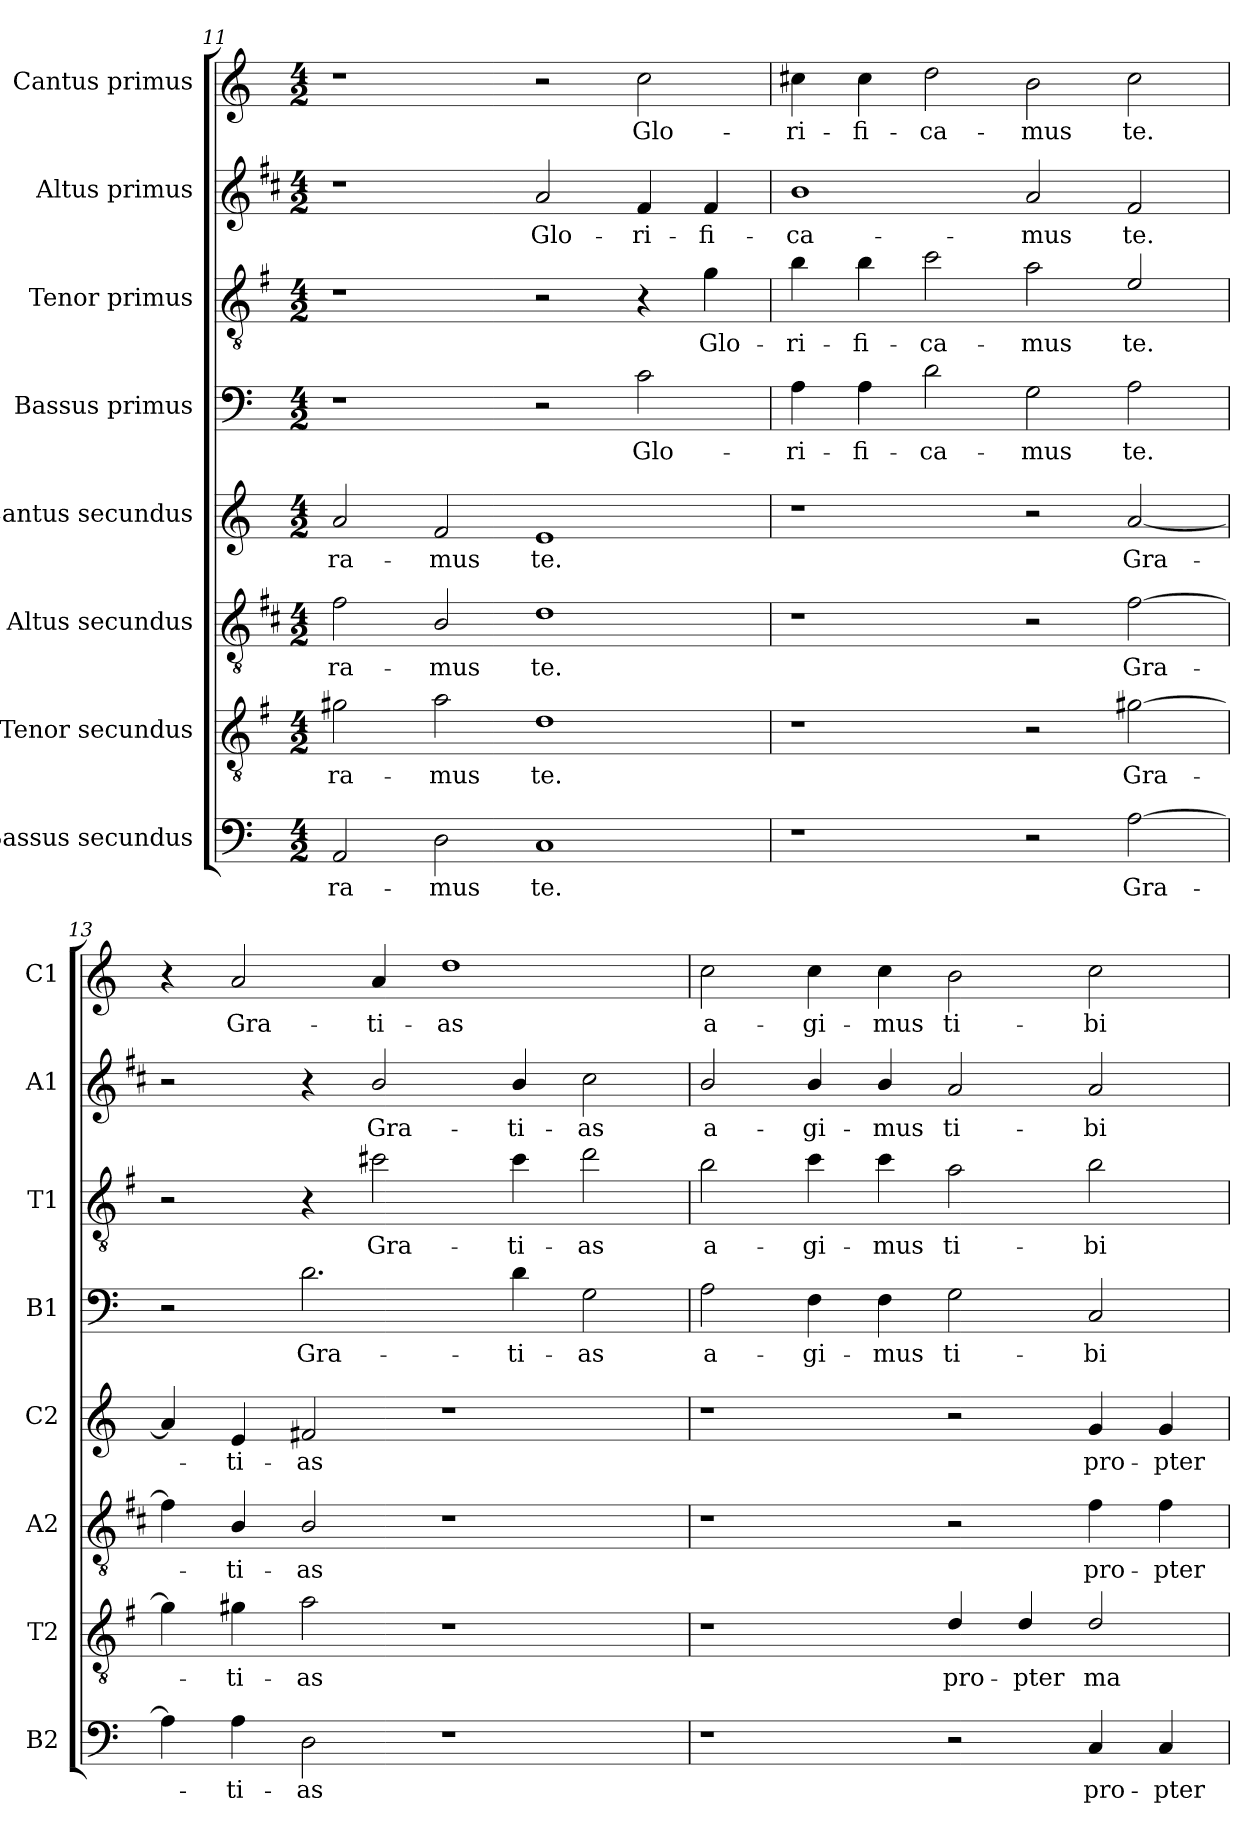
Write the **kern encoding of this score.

**kern	**text	**kern	**text	**kern	**text	**kern	**text	**kern	**text	**kern	**text	**kern	**text	**kern	**text
*part8	*part8	*part7	*part7	*part6	*part6	*part5	*part5	*part4	*part4	*part3	*part3	*part2	*part2	*part1	*part1
*staff8	*staff8	*staff7	*staff7	*staff6	*staff6	*staff5	*staff5	*staff4	*staff4	*staff3	*staff3	*staff2	*staff2	*staff1	*staff1
*I"Bassus secundus	*	*I"Tenor secundus	*	*I"Altus secundus	*	*I"Cantus secundus	*	*I"Bassus primus	*	*I"Tenor primus	*	*I"Altus primus	*	*I"Cantus primus	*
*I'B2	*	*I'T2	*	*I'A2	*	*I'C2	*	*I'B1	*	*I'T1	*	*I'A1	*	*I'C1	*
*clefF4	*	*clefGv2	*	*clefGv2	*	*clefG2	*	*clefF4	*	*clefGv2	*	*clefG2	*	*clefG2	*
*	*	*ITrd4c7	*	*ITrd1c2	*	*	*	*	*	*ITrd4c7	*	*ITrd1c2	*	*	*
*k[]	*	*k[]	*	*k[]	*	*k[]	*	*k[]	*	*k[]	*	*k[]	*	*k[]	*
*C:	*	*C:	*	*C:	*	*C:	*	*C:	*	*C:	*	*C:	*	*C:	*
*M4/2	*	*M4/2	*	*M4/2	*	*M4/2	*	*M4/2	*	*M4/2	*	*M4/2	*	*M4/2	*
=11	=11	=11	=11	=11	=11	=11	=11	=11	=11	=11	=11	=11	=11	=11	=11
!	!LO:LY:b	!	!LO:LY:b	!	!LO:LY:b	!	!LO:LY:b	!	!	!	!	!	!	!	!
2AA/	-ra-	2c#X\	-ra-	2e\	-ra-	2a/	-ra-	1r	.	1r	.	1r	.	1r	.
!	!LO:LY:b	!	!LO:LY:b	!	!LO:LY:b	!	!LO:LY:b	!	!	!	!	!	!	!	!
2D\	-mus	2d\	-mus	2A/	-mus	2f/	-mus	.	.	.	.	.	.	.	.
!	!LO:LY:b	!	!LO:LY:b	!	!LO:LY:b	!	!LO:LY:b	!	!	!	!	!	!LO:LY:b	!	!
1C	te.	1G	te.	1c	te.	1e	te.	2r	.	2r	.	2g/	Glo-	2r	.
!	!	!	!	!	!	!	!	!	!LO:LY:b	!	!	!	!LO:LY:b	!	!LO:LY:b
.	.	.	.	.	.	.	.	2c\	Glo-	4r	.	4e/	-ri-	2cc\	Glo-
!	!	!	!	!	!	!	!	!	!	!	!LO:LY:b	!	!LO:LY:b	!	!
.	.	.	.	.	.	.	.	.	.	4c\	Glo-	4e/	-fi-	.	.
=12	=12	=12	=12	=12	=12	=12	=12	=12	=12	=12	=12	=12	=12	=12	=12
!	!	!	!	!	!	!	!	!	!LO:LY:b	!	!LO:LY:b	!	!LO:LY:b	!	!LO:LY:b
1r	.	1r	.	1r	.	1r	.	4A\	-ri-	4e\	-ri-	1a	-ca-	4cc#X\	-ri-
!	!	!	!	!	!	!	!	!	!LO:LY:b	!	!LO:LY:b	!	!	!	!LO:LY:b
.	.	.	.	.	.	.	.	4A\	-fi-	4e\	-fi-	.	.	4cc#\	-fi-
!	!	!	!	!	!	!	!	!	!LO:LY:b	!	!LO:LY:b	!	!	!	!LO:LY:b
.	.	.	.	.	.	.	.	2d\	-ca-	2f\	-ca-	.	.	2dd\	-ca-
!	!	!	!	!	!	!	!	!	!LO:LY:b	!	!LO:LY:b	!	!LO:LY:b	!	!LO:LY:b
2r	.	2r	.	2r	.	2r	.	2G\	-mus	2d\	-mus	2g/	-mus	2b\	-mus
!	!LO:LY:b	!	!LO:LY:b	!	!LO:LY:b	!	!LO:LY:b	!	!LO:LY:b	!	!LO:LY:b	!	!LO:LY:b	!	!LO:LY:b
[2A\	Gra-	[2c#X\	Gra-	[2e\	Gra-	[2a/	Gra-	2A\	te.	2A/	te.	2e/	te.	2cc#\	te.
=13	=13	=13	=13	=13	=13	=13	=13	=13	=13	=13	=13	=13	=13	=13	=13
4A\]	.	4c#\]	.	4e\]	.	4a/]	.	2r	.	2r	.	2r	.	4r	.
!	!LO:LY:b	!	!LO:LY:b	!	!LO:LY:b	!	!LO:LY:b	!	!	!	!	!	!	!	!LO:LY:b
4A\	-ti-	4c#X\	-ti-	4A/	-ti-	4e/	-ti-	.	.	.	.	.	.	2a/	Gra-
!	!LO:LY:b	!	!LO:LY:b	!	!LO:LY:b	!	!LO:LY:b	!	!LO:LY:b	!	!	!	!	!	!
2D\	-as	2d\	-as	2A/	-as	2f#X/	-as	2.d\	Gra-	4r	.	4r	.	.	.
!	!	!	!	!	!	!	!	!	!	!	!LO:LY:b	!	!LO:LY:b	!	!LO:LY:b
.	.	.	.	.	.	.	.	.	.	2f#X\	Gra-	2a/	Gra-	4a/	-ti-
!	!	!	!	!	!	!	!	!	!	!	!	!	!	!	!LO:LY:b
1r	.	1r	.	1r	.	1r	.	.	.	.	.	.	.	1dd	-as
!	!	!	!	!	!	!	!	!	!LO:LY:b	!	!LO:LY:b	!	!LO:LY:b	!	!
.	.	.	.	.	.	.	.	4d\	-ti-	4f#\	-ti-	4a/	-ti-	.	.
!	!	!	!	!	!	!	!	!	!LO:LY:b	!	!LO:LY:b	!	!LO:LY:b	!	!
.	.	.	.	.	.	.	.	2G\	-as	2g\	-as	2b\	-as	.	.
=14	=14	=14	=14	=14	=14	=14	=14	=14	=14	=14	=14	=14	=14	=14	=14
!	!	!	!	!	!	!	!	!	!LO:LY:b	!	!LO:LY:b	!	!LO:LY:b	!	!LO:LY:b
1r	.	1r	.	1r	.	1r	.	2A\	a-	2e\	a-	2a/	a-	2cc\	a-
!	!	!	!	!	!	!	!	!	!LO:LY:b	!	!LO:LY:b	!	!LO:LY:b	!	!LO:LY:b
.	.	.	.	.	.	.	.	4F\	-gi-	4f\	-gi-	4a/	-gi-	4cc\	-gi-
!	!	!	!	!	!	!	!	!	!LO:LY:b	!	!LO:LY:b	!	!LO:LY:b	!	!LO:LY:b
.	.	.	.	.	.	.	.	4F\	-mus	4f\	-mus	4a/	-mus	4cc\	-mus
!	!	!	!LO:LY:b	!	!	!	!	!	!LO:LY:b	!	!LO:LY:b	!	!LO:LY:b	!	!LO:LY:b
2r	.	4G/	pro-	2r	.	2r	.	2G\	ti-	2d\	ti-	2g/	ti-	2b\	ti-
!	!	!	!LO:LY:b	!	!	!	!	!	!	!	!	!	!	!	!
.	.	4G/	-pter	.	.	.	.	.	.	.	.	.	.	.	.
!	!LO:LY:b	!	!LO:LY:b	!	!LO:LY:b	!	!LO:LY:b	!	!LO:LY:b	!	!LO:LY:b	!	!LO:LY:b	!	!LO:LY:b
4C/	pro-	2G/	ma-	4e\	pro-	4g/	pro-	2C/	-bi	2e\	-bi	2g/	-bi	2cc\	-bi
!	!LO:LY:b	!	!	!	!LO:LY:b	!	!LO:LY:b	!	!	!	!	!	!	!	!
4C/	-pter	.	.	4e\	-pter	4g/	-pter	.	.	.	.	.	.	.	.
=	=	=	=	=	=	=	=	=	=	=	=	=	=	=	=
*-	*-	*-	*-	*-	*-	*-	*-	*-	*-	*-	*-	*-	*-	*-	*-
